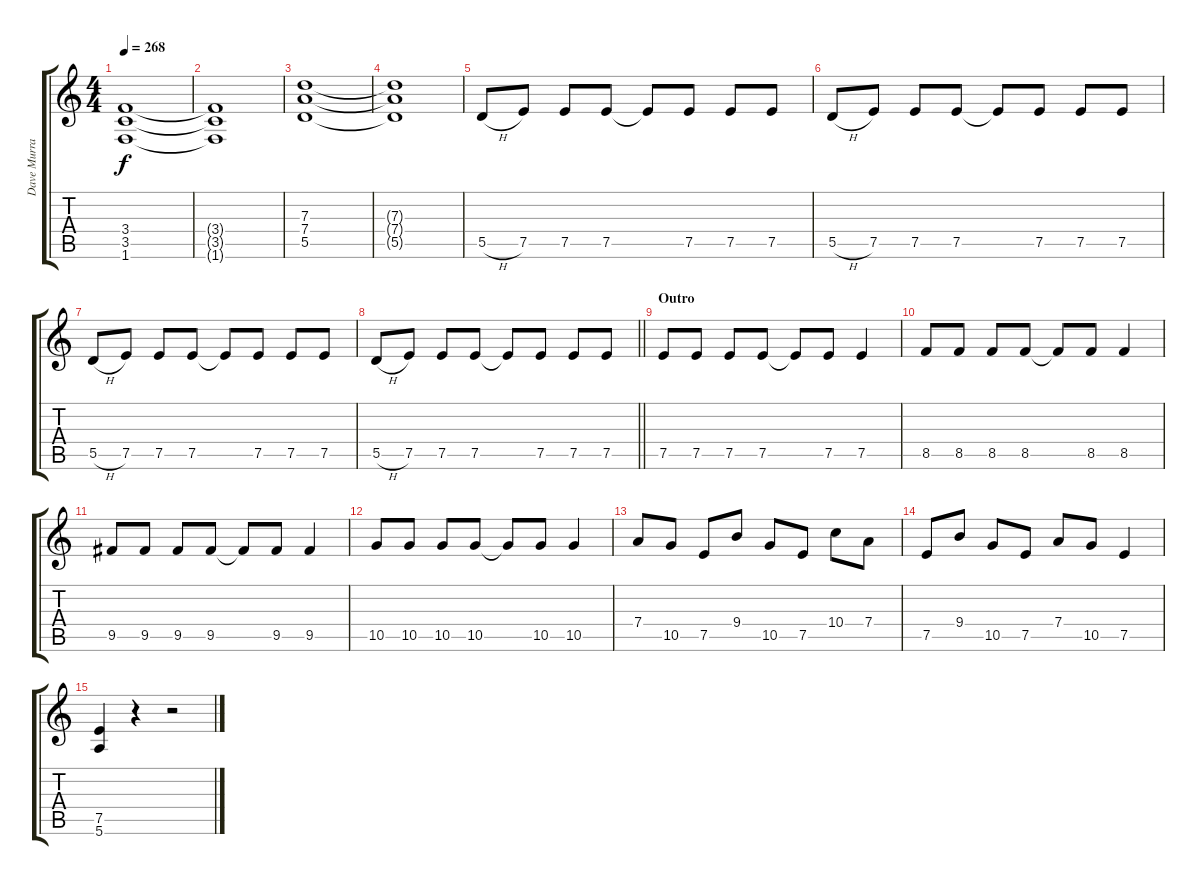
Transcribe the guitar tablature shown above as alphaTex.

\track ("Dave Murray" "Dave Murra") {instrument overdrivenguitar}
\staff {score tabs}
\tuning (E4 B3 G3 D3 A2 E2) {hide}
\ts (4 4)
\tempo 268
\clef g2
\ks c
(3.4 3.5 1.6).1{dy f} |
(3.4{t} 3.5{t} 1.6{t}).1 |
(7.3 7.4 5.5).1 |
(7.3{t} 7.4{t} 5.5{t}).1 |
5.5{h}.8 7.5.8 7.5.8 7.5.8 7.5{t}.8 7.5.8 7.5.8 7.5.8 |
5.5{h}.8 7.5.8 7.5.8 7.5.8 7.5{t}.8 7.5.8 7.5.8 7.5.8 |
5.5{h}.8 7.5.8 7.5.8 7.5.8 7.5{t}.8 7.5.8 7.5.8 7.5.8 |
\barLineRight lightlight
5.5{h}.8 7.5.8 7.5.8 7.5.8 7.5{t}.8 7.5.8 7.5.8 7.5.8 |
\section ("" "Outro")
7.5.8 7.5.8 7.5.8 7.5.8 7.5{t}.8 7.5.8 7.5.4 |
8.5.8 8.5.8 8.5.8 8.5.8 8.5{t}.8 8.5.8 8.5.4 |
9.5.8 9.5.8 9.5.8 9.5.8 9.5{t}.8 9.5.8 9.5.4 |
10.5.8 10.5.8 10.5.8 10.5.8 10.5{t}.8 10.5.8 10.5.4 |
7.4.8{volume 16} 10.5.8 7.5.8 9.4.8 10.5.8 7.5.8 10.4.8 7.4.8 |
7.5.8 9.4.8 10.5.8 7.5.8 7.4.8 10.5.8 7.5.4 |
(7.5 5.6).4 r.4 r.2
